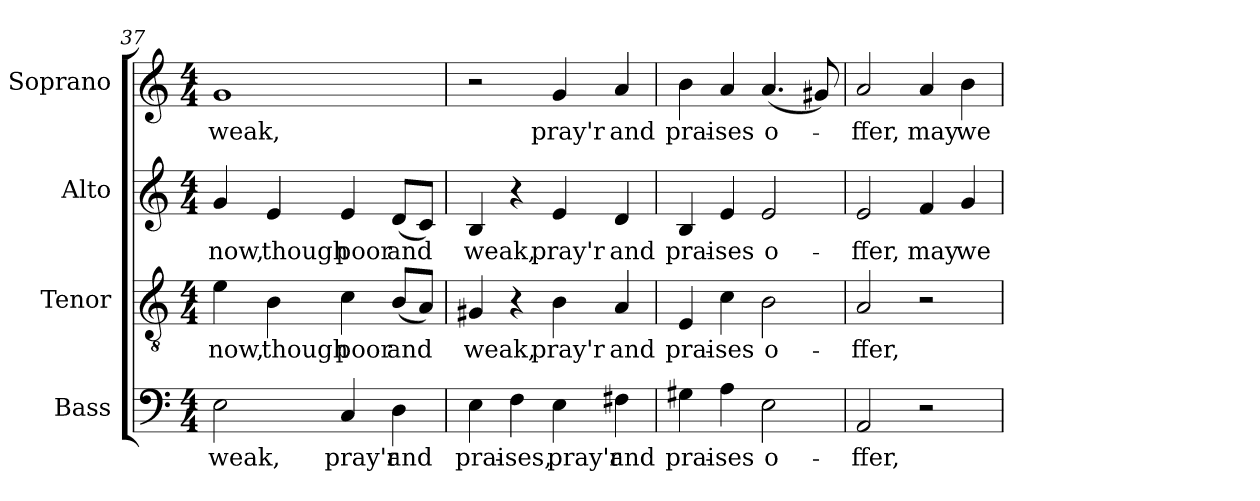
**kern	**text	**kern	**text	**kern	**text	**kern	**text
*part4	*part4	*part3	*part3	*part2	*part2	*part1	*part1
*staff4	*staff4	*staff3	*staff3	*staff2	*staff2	*staff1	*staff1
*I"Bass	*	*I"Tenor	*	*I"Alto	*	*I"Soprano	*
*I'B.	*	*I'T.	*	*I'A.	*	*I'S.	*
!!LO:PB:g=z
*clefF4	*	*clefGv2	*	*clefG2	*	*clefG2	*
*	*	*ITrd7c12	*	*	*	*	*
*k[]	*	*k[]	*	*k[]	*	*k[]	*
*C:	*	*C:	*	*C:	*	*C:	*
*M4/4	*	*M4/4	*	*M4/4	*	*M4/4	*
=37	=37	=37	=37	=37	=37	=37	=37
!	!LO:LY:b:color=#000000	!	!	!	!	!	!
!	!	!	!LO:LY:b:color=#000000	!	!	!	!
!	!	!	!	!	!LO:LY:b:color=#000000	!	!
!	!	!	!	!	!	!	!LO:LY:b:color=#000000
2Ei\	weak,	4Ei\	now,	4gi/	now,	1gi	weak,
!	!	!	!LO:LY:b:color=#000000	!	!	!	!
!	!	!	!	!	!LO:LY:b:color=#000000	!	!
.	.	4BBi\	though	4ei/	though	.	.
!	!LO:LY:b:color=#000000	!	!	!	!	!	!
!	!	!	!LO:LY:b:color=#000000	!	!	!	!
!	!	!	!	!	!LO:LY:b:color=#000000	!	!
4Ci/	pray'r	4Ci\	poor	4ei/	poor	.	.
!	!LO:LY:b:color=#000000	!	!	!	!	!	!
!	!	!	!LO:LY:b:color=#000000	!	!	!	!
!	!	!	!	!	!LO:LY:b:color=#000000	!	!
4Di\	and	(8BBi/L	and	(8di/L	and	.	.
.	.	8AAi/J)	.	8ci/J)	.	.	.
=38	=38	=38	=38	=38	=38	=38	=38
!	!LO:LY:b:color=#000000	!	!	!	!	!	!
!	!	!	!LO:LY:b:color=#000000	!	!	!	!
!	!	!	!	!	!LO:LY:b:color=#000000	!	!
4Ei\	prai-	4GG#Xi/	weak,	4Bi/	weak,	2r	.
!	!LO:LY:b:color=#000000	!	!	!	!	!	!
4Fi\	-ses,	4r	.	4r	.	.	.
!	!LO:LY:b:color=#000000	!	!	!	!	!	!
!	!	!	!LO:LY:b:color=#000000	!	!	!	!
!	!	!	!	!	!LO:LY:b:color=#000000	!	!
!	!	!	!	!	!	!	!LO:LY:b:color=#000000
4Ei\	pray'r	4BBi\	pray'r	4ei/	pray'r	4gi/	pray'r
!	!LO:LY:b:color=#000000	!	!	!	!	!	!
!	!	!	!LO:LY:b:color=#000000	!	!	!	!
!	!	!	!	!	!LO:LY:b:color=#000000	!	!
!	!	!	!	!	!	!	!LO:LY:b:color=#000000
4F#Xi\	and	4AAi/	and	4di/	and	4ai/	and
=39	=39	=39	=39	=39	=39	=39	=39
!	!LO:LY:b:color=#000000	!	!	!	!	!	!
!	!	!	!LO:LY:b:color=#000000	!	!	!	!
!	!	!	!	!	!LO:LY:b:color=#000000	!	!
!	!	!	!	!	!	!	!LO:LY:b:color=#000000
4G#Xi\	prai-	4EEi/	prai-	4Bi/	prai-	4bi\	prai-
!	!LO:LY:b:color=#000000	!	!	!	!	!	!
!	!	!	!LO:LY:b:color=#000000	!	!	!	!
!	!	!	!	!	!LO:LY:b:color=#000000	!	!
!	!	!	!	!	!	!	!LO:LY:b:color=#000000
4Ai\	-ses	4Ci\	-ses	4ei/	-ses	4ai/	-ses
!	!LO:LY:b:color=#000000	!	!	!	!	!	!
!	!	!	!LO:LY:b:color=#000000	!	!	!	!
!	!	!	!	!	!LO:LY:b:color=#000000	!	!
!	!	!	!	!	!	!	!LO:LY:b:color=#000000
2Ei\	o-	2BBi\	o-	2ei/	o-	(4.ai/	o-
.	.	.	.	.	.	8g#Xi/)	.
=40	=40	=40	=40	=40	=40	=40	=40
!	!LO:LY:b:color=#000000	!	!	!	!	!	!
!	!	!	!LO:LY:b:color=#000000	!	!	!	!
!	!	!	!	!	!LO:LY:b:color=#000000	!	!
!	!	!	!	!	!	!	!LO:LY:b:color=#000000
2AAi/	-ffer,	2AAi/	-ffer,	2ei/	-ffer,	2ai/	-ffer,
!	!	!	!	!	!LO:LY:b:color=#000000	!	!
!	!	!	!	!	!	!	!LO:LY:b:color=#000000
2r	.	2r	.	4fi/	may	4ai/	may
!	!	!	!	!	!LO:LY:b:color=#000000	!	!
!	!	!	!	!	!	!	!LO:LY:b:color=#000000
.	.	.	.	4gi/	we	4bi\	we
=	=	=	=	=	=	=	=
*-	*-	*-	*-	*-	*-	*-	*-
